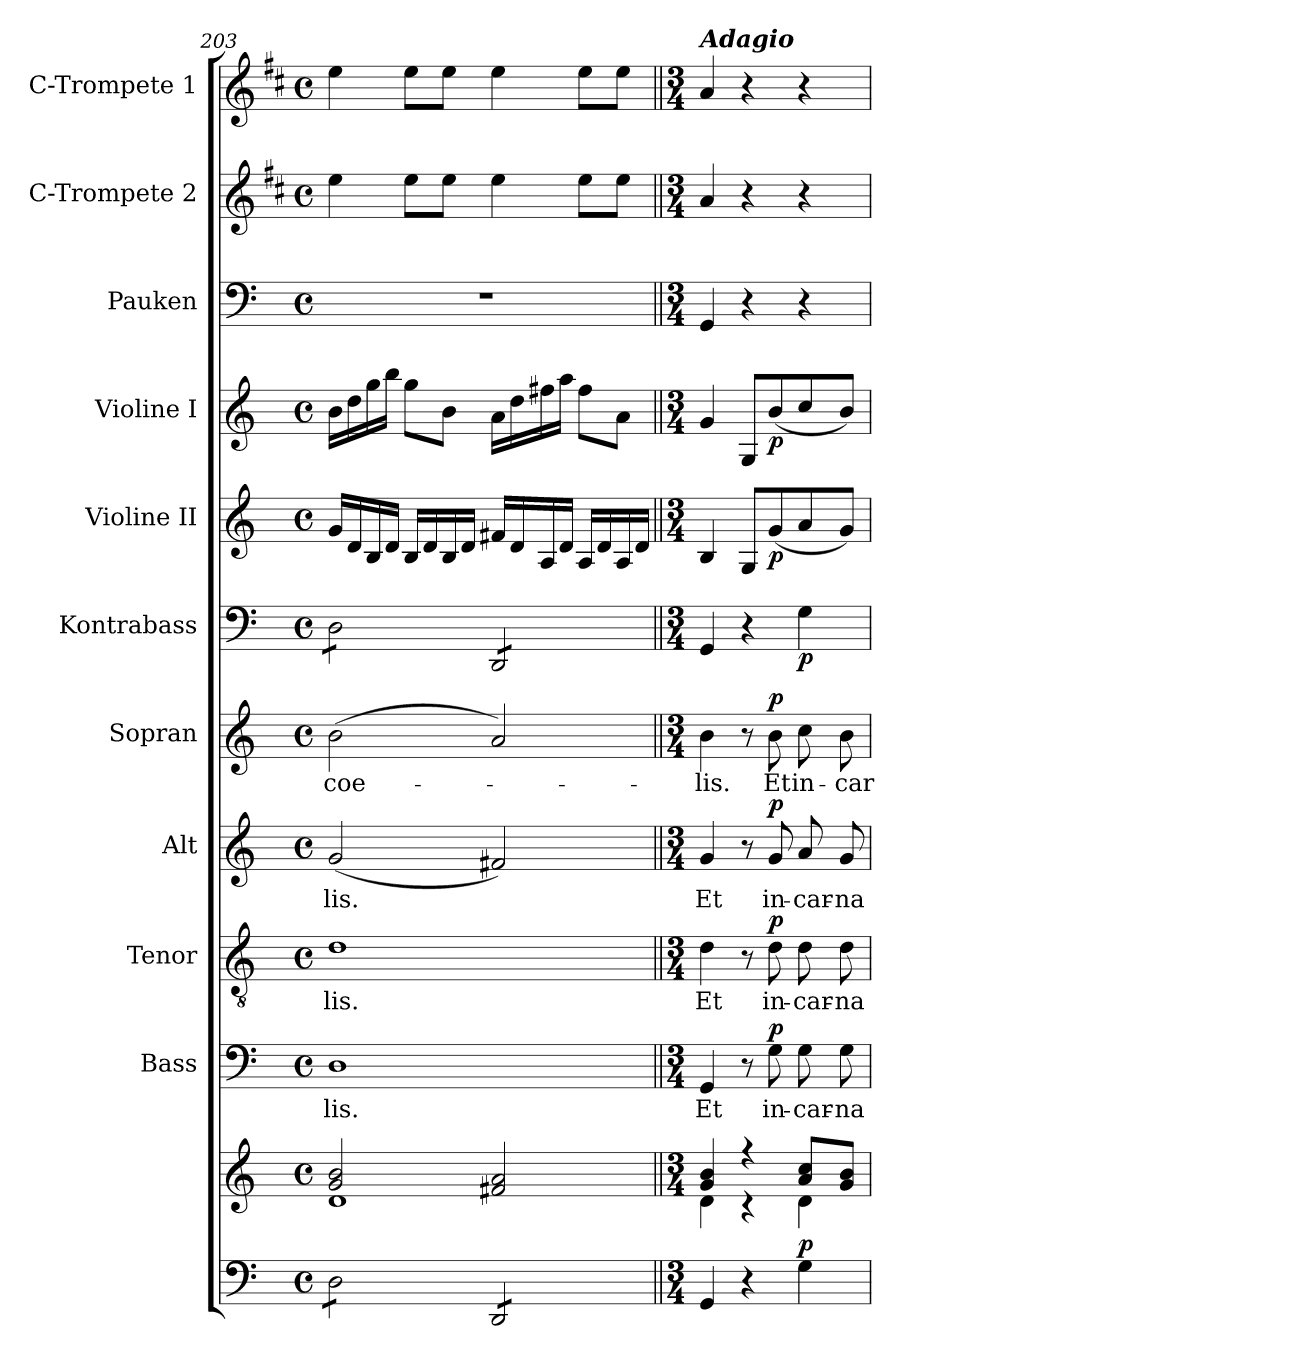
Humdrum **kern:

**kern	**kern	**dynam	**kern	**text	**dynam	**kern	**text	**dynam	**kern	**text	**dynam	**kern	**text	**dynam	**kern	**dynam	**kern	**dynam	**kern	**dynam	**kern	**kern	**kern
*part11	*part11	*part11	*part10	*part10	*part10	*part9	*part9	*part9	*part8	*part8	*part8	*part7	*part7	*part7	*part6	*part6	*part5	*part5	*part4	*part4	*part3	*part2	*part1
*staff12	*staff11	*staff11/12	*staff10	*staff10	*staff10	*staff9	*staff9	*staff9	*staff8	*staff8	*staff8	*staff7	*staff7	*staff7	*staff6	*staff6	*staff5	*staff5	*staff4	*staff4	*staff3	*staff2	*staff1
*	*	*	*I"Bass	*	*	*I"Tenor	*	*	*I"Alt	*	*	*I"Sopran	*	*	*I"Kontrabass	*	*I"Violine II	*	*I"Violine I	*	*I"Pauken	*I"C-Trompete 2	*I"C-Trompete 1
*	*	*	*I'B.	*	*	*I'T.	*	*	*I'A.	*	*	*I'S.	*	*	*I'Kb.	*	*I'Vl. II	*	*I'Vl. I	*	*I'Pk.	*I'C Trp. 2	*I'C Trp. 1
*clefF4	*clefG2	*	*clefF4	*	*	*clefGv2	*	*	*clefG2	*	*	*clefG2	*	*	*clefF4	*	*clefG2	*	*clefG2	*	*clefF4	*clefG2	*clefG2
*	*	*	*	*	*	*	*	*	*	*	*	*	*	*	*ITrd7c12	*	*	*	*	*	*	*ITrd1c2	*ITrd1c2
*k[]	*k[]	*	*k[]	*	*	*k[]	*	*	*k[]	*	*	*k[]	*	*	*k[]	*	*k[]	*	*k[]	*	*k[]	*k[]	*k[]
*C:	*C:	*	*C:	*	*	*C:	*	*	*C:	*	*	*C:	*	*	*C:	*	*C:	*	*C:	*	*C:	*C:	*C:
*M4/4	*M4/4	*	*M4/4	*	*	*M4/4	*	*	*M4/4	*	*	*M4/4	*	*	*M4/4	*	*M4/4	*	*M4/4	*	*M4/4	*M4/4	*M4/4
*met(c)	*met(c)	*	*met(c)	*	*	*met(c)	*	*	*met(c)	*	*	*met(c)	*	*	*met(c)	*	*met(c)	*	*met(c)	*	*met(c)	*met(c)	*met(c)
=203	=203	=203	=203	=203	=203	=203	=203	=203	=203	=203	=203	=203	=203	=203	=203	=203	=203	=203	=203	=203	=203	=203	=203
*	*^	*	*	*	*	*	*	*	*	*	*	*	*	*	*	*	*	*	*	*	*	*	*
!	!	!	!	!	!LO:LY:b	!	!	!LO:LY:b	!	!	!LO:LY:b	!	!	!LO:LY:b	!	!	!	!	!	!	!	!	!	!
*tremolo	*	*	*	*	*	*	*	*	*	*	*	*	*	*	*	*	*	*	*	*	*	*	*	*
*	*	*	*	*	*	*	*	*	*	*	*	*	*	*	*	*tremolo	*	*	*	*	*	*	*	*
8D\L	2g/ 2b/	1d	.	1D	-lis.	.	1d	-lis.	.	(<2g/	-lis.	.	(>2b\	coe-	.	8DD\L	.	16g/LL	.	16b\LL	.	1r	4dd\	4dd\
.	.	.	.	.	.	.	.	.	.	.	.	.	.	.	.	.	.	16d/	.	16dd\	.	.	.	.
8D\	.	.	.	.	.	.	.	.	.	.	.	.	.	.	.	8DD\	.	16B/	.	16gg\	.	.	.	.
.	.	.	.	.	.	.	.	.	.	.	.	.	.	.	.	.	.	16d/JJ	.	16bb\JJ	.	.	.	.
8D\	.	.	.	.	.	.	.	.	.	.	.	.	.	.	.	8DD\	.	16B/LL	.	8gg\L	.	.	8dd\L	8dd\L
.	.	.	.	.	.	.	.	.	.	.	.	.	.	.	.	.	.	16d/	.	.	.	.	.	.
8D\J	.	.	.	.	.	.	.	.	.	.	.	.	.	.	.	8DD\J	.	16B/	.	8b\J	.	.	8dd\J	8dd\J
.	.	.	.	.	.	.	.	.	.	.	.	.	.	.	.	.	.	16d/JJ	.	.	.	.	.	.
8DD/L	2f#X/ 2a/	.	.	.	.	.	.	.	.	2f#X/)	.	.	2a/)	.	.	8DDD/L	.	16f#X/LL	.	16a\LL	.	.	4dd\	4dd\
.	.	.	.	.	.	.	.	.	.	.	.	.	.	.	.	.	.	16d/	.	16dd\	.	.	.	.
8DD/	.	.	.	.	.	.	.	.	.	.	.	.	.	.	.	8DDD/	.	16A/	.	16ff#X\	.	.	.	.
.	.	.	.	.	.	.	.	.	.	.	.	.	.	.	.	.	.	16d/JJ	.	16aa\JJ	.	.	.	.
8DD/	.	.	.	.	.	.	.	.	.	.	.	.	.	.	.	8DDD/	.	16A/LL	.	8ff#\L	.	.	8dd\L	8dd\L
.	.	.	.	.	.	.	.	.	.	.	.	.	.	.	.	.	.	16d/	.	.	.	.	.	.
8DD/J	.	.	.	.	.	.	.	.	.	.	.	.	.	.	.	8DDD/J	.	16A/	.	8a\J	.	.	8dd\J	8dd\J
*	*	*	*	*	*	*	*	*	*	*	*	*	*	*	*	*Xtremolo	*	*	*	*	*	*	*	*
*Xtremolo	*	*	*	*	*	*	*	*	*	*	*	*	*	*	*	*	*	*	*	*	*	*	*	*
.	.	.	.	.	.	.	.	.	.	.	.	.	.	.	.	.	.	16d/JJ	.	.	.	.	.	.
=204||	=204||	=204||	=204||	=204||	=204||	=204||	=204||	=204||	=204||	=204||	=204||	=204||	=204||	=204||	=204||	=204||	=204||	=204||	=204||	=204||	=204||	=204||	=204||	=204||
*M3/4	*M3/4	*	*	*M3/4	*	*	*M3/4	*	*	*M3/4	*	*	*M3/4	*	*	*M3/4	*	*M3/4	*	*M3/4	*	*M3/4	*M3/4	*M3/4
!	!	!	!	!	!	!	!	!	!	!	!	!	!	!	!	!	!	!	!	!	!	!	!	!LO:TX:a:Bi:t=Adagio
!	!	!	!	!	!LO:LY:b	!	!	!LO:LY:b	!	!	!LO:LY:b	!	!	!LO:LY:b	!	!	!	!	!	!	!	!	!	!
4GG/	4g/ 4b/	4d\	.	4GG/	Et	.	4d\	Et	.	4g/	Et	.	4b\	-lis.	.	4GGG/	.	4B/	.	4g/	.	4GG/	4g/	4g/
4r	4r	4r	.	8r	.	.	8r	.	.	8r	.	.	8r	.	.	4r	.	8G/L	.	8G/L	.	4r	4r	4r
!	!	!	!	!	!LO:LY:b	!LO:DY:a	!	!LO:LY:b	!LO:DY:a	!	!LO:LY:b	!LO:DY:a	!	!LO:LY:b	!LO:DY:a	!	!	!	!LO:DY:b	!	!LO:DY:b	!	!	!
.	.	.	.	8G\	in-	p	8d\	in-	p	8g/	in-	p	8b\	Et	p	.	.	(<8g/	p	(<8b/	p	.	.	.
!	!	!	!LO:DY:a=2	!	!LO:LY:b	!	!	!LO:LY:b	!	!	!LO:LY:b	!	!	!LO:LY:b	!	!	!LO:DY:b	!	!	!	!	!	!	!
4G\	8a/ 8cc/L	4d\	p	8G\	-car-	.	8d\	-car-	.	8a/	-car-	.	8cc\	in-	.	4GG\	p	8a/	.	8cc/	.	4r	4r	4r
!	!	!	!	!	!LO:LY:b	!	!	!LO:LY:b	!	!	!LO:LY:b	!	!	!LO:LY:b	!	!	!	!	!	!	!	!	!	!
.	8g/ 8b/J	.	.	8G\	-na-	.	8d\	-na-	.	8g/	-na-	.	8b\	-car-	.	.	.	8g/J)	.	8b/J)	.	.	.	.
*	*v	*v	*	*	*	*	*	*	*	*	*	*	*	*	*	*	*	*	*	*	*	*	*	*
=	=	=	=	=	=	=	=	=	=	=	=	=	=	=	=	=	=	=	=	=	=	=	=
*-	*-	*-	*-	*-	*-	*-	*-	*-	*-	*-	*-	*-	*-	*-	*-	*-	*-	*-	*-	*-	*-	*-	*-
